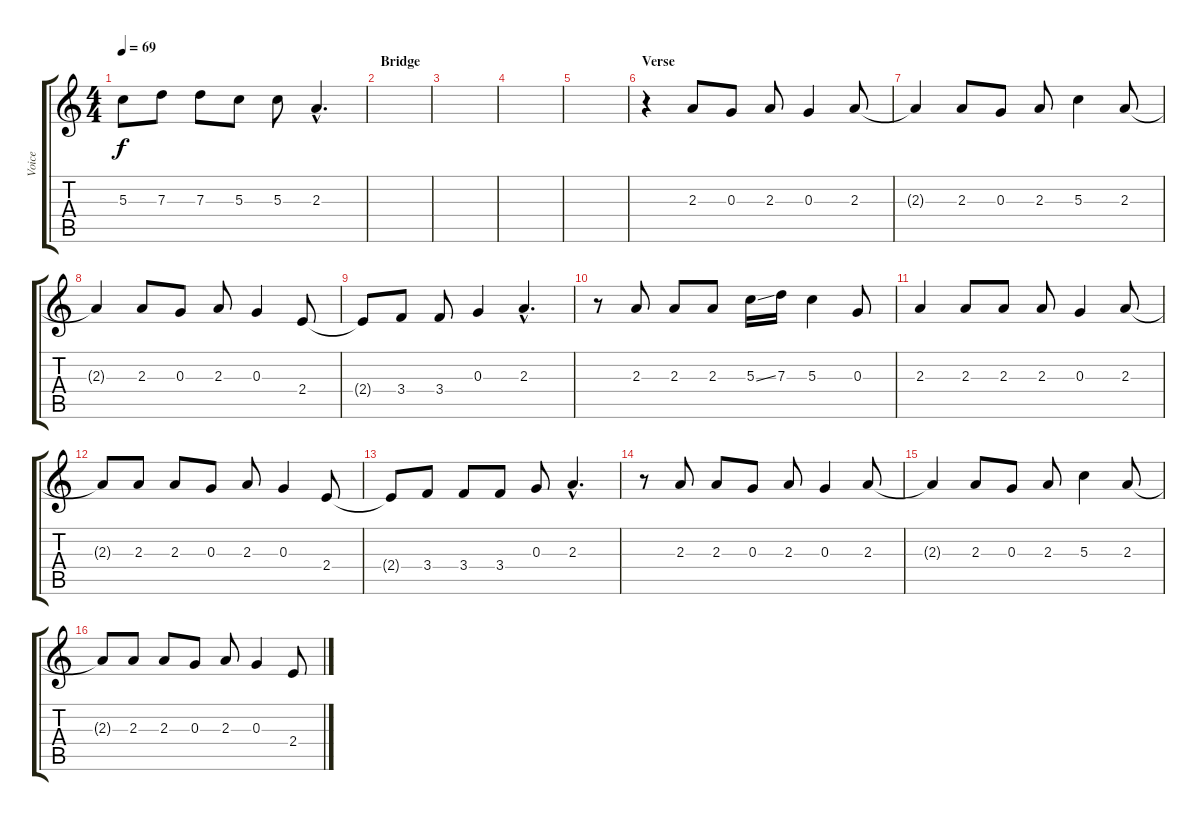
\track ("Voice" "Voice") {instrument contrabass}
\staff {score tabs}
\tuning (E4 B3 G3 D3 A2 E2) {hide}
\ts (4 4)
\tempo 69
\clef g2
\ks c
5.3{t}.8{dy f} 7.3.8 7.3.8 5.3.8 5.3.8 2.3{hac}.4{d} |
\section ("" "Bridge")
|
|
|
|
\section ("" "Verse")
r.4 2.3.8 0.3.8 2.3.8 0.3.4 2.3.8 |
2.3{t}.4 2.3.8 0.3.8 2.3.8 5.3.4 2.3.8 |
2.3{t}.4 2.3.8 0.3.8 2.3.8 0.3.4 2.4.8 |
2.4{t}.8 3.4.8 3.4.8 0.3.4 2.3{hac}.4{d} |
r.8 2.3.8 2.3.8 2.3.8 5.3{ss}.16 7.3.16 5.3.4 0.3.8 |
2.3.4 2.3.8 2.3.8 2.3.8 0.3.4 2.3.8 |
2.3{t}.8 2.3.8 2.3.8 0.3.8 2.3.8 0.3.4 2.4.8 |
2.4{t}.8 3.4.8 3.4.8 3.4.8 0.3.8 2.3{hac}.4{d} |
r.8 2.3.8 2.3.8 0.3.8 2.3.8 0.3.4 2.3.8 |
2.3{t}.4 2.3.8 0.3.8 2.3.8 5.3.4 2.3.8 |
2.3{t}.8 2.3.8 2.3.8 0.3.8 2.3.8 0.3.4 2.4.8
